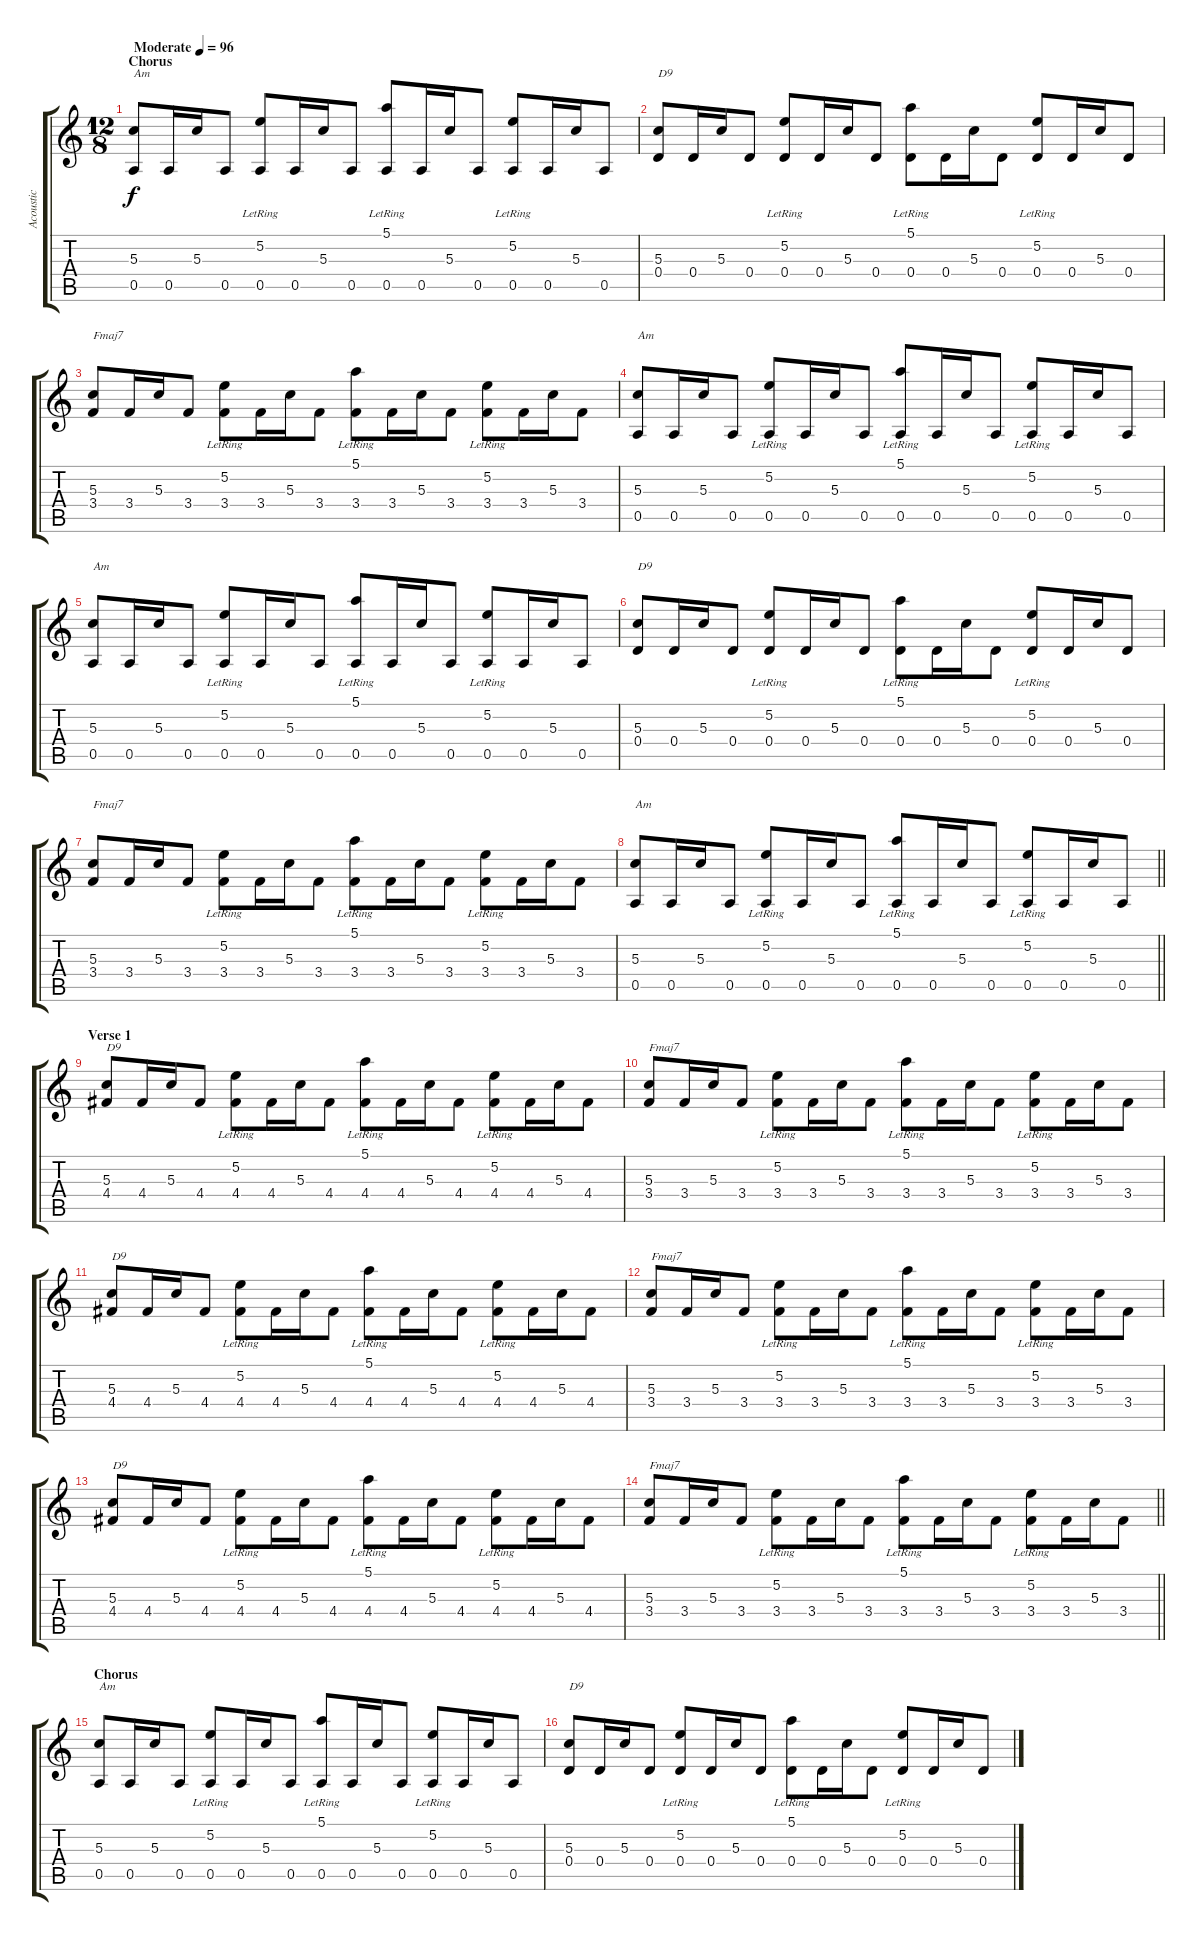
\track ("Acoustic" "Acoustic") {instrument acousticguitarsteel}
\staff {score tabs}
\tuning (E4 B3 G3 D3 A2 E2) {hide}
\ts (12 8)
\section ("" "Chorus")
\tempo (96 "Moderate")
\clef g2
\ks c
(5.3 0.5).8{txt "Am" dy f instrument acousticguitarsteel} 0.5.16 5.3.16 0.5.8 (5.2{lr} 0.5).8 0.5.16 5.3.16 0.5.8 (5.1{lr} 0.5).8 0.5.16 5.3.16 0.5.8 (5.2{lr} 0.5).8 0.5.16 5.3.16 0.5.8 |
(5.3 0.4).8{txt "D9"} 0.4.16 5.3.16 0.4.8 (5.2{lr} 0.4).8 0.4.16 5.3.16 0.4.8 (5.1{lr} 0.4).8 0.4.16 5.3.16 0.4.8 (5.2{lr} 0.4).8 0.4.16 5.3.16 0.4.8 |
(5.3 3.4).8{txt "Fmaj7"} 3.4.16 5.3.16 3.4.8 (5.2{lr} 3.4).8 3.4.16 5.3.16 3.4.8 (5.1{lr} 3.4).8 3.4.16 5.3.16 3.4.8 (5.2{lr} 3.4).8 3.4.16 5.3.16 3.4.8 |
(5.3 0.5).8{txt "Am"} 0.5.16 5.3.16 0.5.8 (5.2{lr} 0.5).8 0.5.16 5.3.16 0.5.8 (5.1{lr} 0.5).8 0.5.16 5.3.16 0.5.8 (5.2{lr} 0.5).8 0.5.16 5.3.16 0.5.8 |
(5.3 0.5).8{txt "Am"} 0.5.16 5.3.16 0.5.8 (5.2{lr} 0.5).8 0.5.16 5.3.16 0.5.8 (5.1{lr} 0.5).8 0.5.16 5.3.16 0.5.8 (5.2{lr} 0.5).8 0.5.16 5.3.16 0.5.8 |
(5.3 0.4).8{txt "D9"} 0.4.16 5.3.16 0.4.8 (5.2{lr} 0.4).8 0.4.16 5.3.16 0.4.8 (5.1{lr} 0.4).8 0.4.16 5.3.16 0.4.8 (5.2{lr} 0.4).8 0.4.16 5.3.16 0.4.8 |
(5.3 3.4).8{txt "Fmaj7"} 3.4.16 5.3.16 3.4.8 (5.2{lr} 3.4).8 3.4.16 5.3.16 3.4.8 (5.1{lr} 3.4).8 3.4.16 5.3.16 3.4.8 (5.2{lr} 3.4).8 3.4.16 5.3.16 3.4.8 |
\barLineRight lightlight
(5.3 0.5).8{txt "Am"} 0.5.16 5.3.16 0.5.8 (5.2{lr} 0.5).8 0.5.16 5.3.16 0.5.8 (5.1{lr} 0.5).8 0.5.16 5.3.16 0.5.8 (5.2{lr} 0.5).8 0.5.16 5.3.16 0.5.8 |
\section ("" "Verse 1")
(5.3 4.4).8{txt "D9"} 4.4.16 5.3.16 4.4.8 (5.2{lr} 4.4).8 4.4.16 5.3.16 4.4.8 (5.1{lr} 4.4{lr}).8 4.4.16 5.3.16 4.4.8 (5.2{lr} 4.4).8 4.4.16 5.3.16 4.4.8 |
(5.3 3.4).8{txt "Fmaj7"} 3.4.16 5.3.16 3.4.8 (5.2{lr} 3.4).8 3.4.16 5.3.16 3.4.8 (5.1{lr} 3.4).8 3.4.16 5.3.16 3.4.8 (5.2{lr} 3.4).8 3.4.16 5.3.16 3.4.8 |
(5.3 4.4).8{txt "D9"} 4.4.16 5.3.16 4.4.8 (5.2{lr} 4.4).8 4.4.16 5.3.16 4.4.8 (5.1{lr} 4.4).8 4.4.16 5.3.16 4.4.8 (5.2{lr} 4.4).8 4.4.16 5.3.16 4.4.8 |
(5.3 3.4).8{txt "Fmaj7"} 3.4.16 5.3.16 3.4.8 (5.2{lr} 3.4).8 3.4.16 5.3.16 3.4.8 (5.1{lr} 3.4).8 3.4.16 5.3.16 3.4.8 (5.2{lr} 3.4).8 3.4.16 5.3.16 3.4.8 |
(5.3 4.4).8{txt "D9"} 4.4.16 5.3.16 4.4.8 (5.2{lr} 4.4).8 4.4.16 5.3.16 4.4.8 (5.1{lr} 4.4).8 4.4.16 5.3.16 4.4.8 (5.2{lr} 4.4).8 4.4.16 5.3.16 4.4.8 |
\barLineRight lightlight
(5.3 3.4).8{txt "Fmaj7"} 3.4.16 5.3.16 3.4.8 (5.2{lr} 3.4).8 3.4.16 5.3.16 3.4.8 (5.1{lr} 3.4).8 3.4.16 5.3.16 3.4.8 (5.2{lr} 3.4).8 3.4.16 5.3.16 3.4.8 |
\section ("" "Chorus")
(5.3 0.5).8{txt "Am"} 0.5.16 5.3.16 0.5.8 (5.2{lr} 0.5).8 0.5.16 5.3.16 0.5.8 (5.1{lr} 0.5).8 0.5.16 5.3.16 0.5.8 (5.2{lr} 0.5).8 0.5.16 5.3.16 0.5.8 |
(5.3 0.4).8{txt "D9"} 0.4.16 5.3.16 0.4.8 (5.2{lr} 0.4).8 0.4.16 5.3.16 0.4.8 (5.1{lr} 0.4).8 0.4.16 5.3.16 0.4.8 (5.2{lr} 0.4).8 0.4.16 5.3.16 0.4.8
